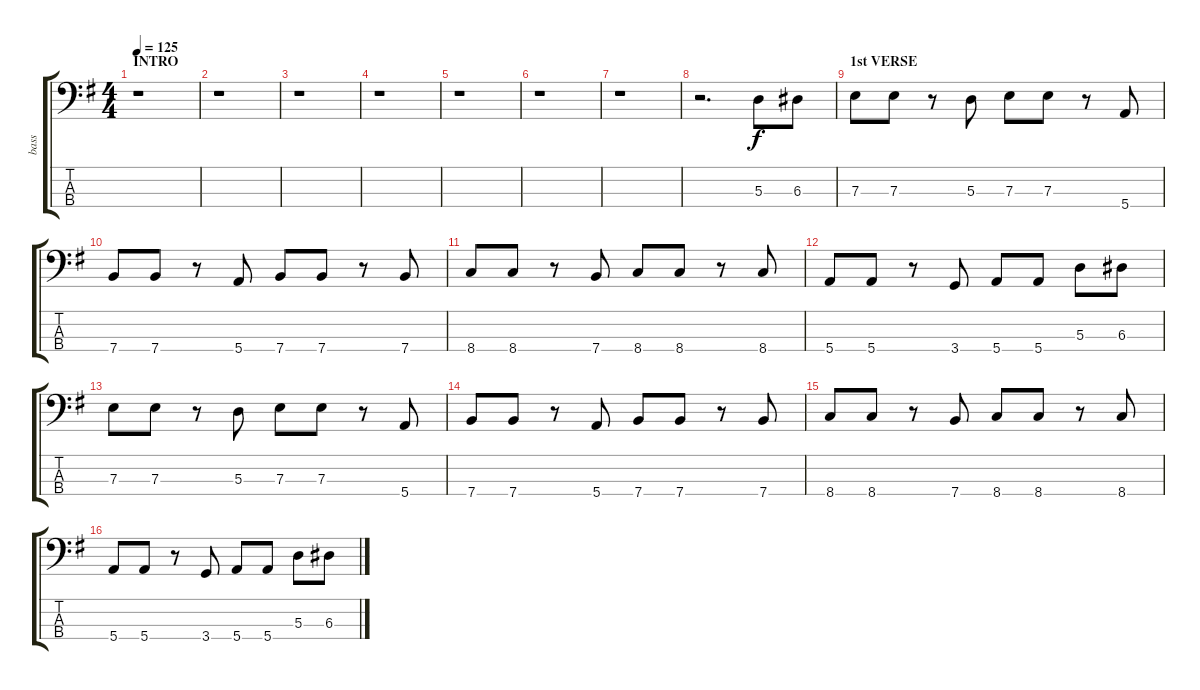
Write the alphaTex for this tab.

\track ("bass" "bass") {instrument electricbassfinger}
\staff {score tabs}
\tuning (G2 D2 A1 E1) {hide}
\ts (4 4)
\section ("" "INTRO")
\tempo 125
\clef f4
\ks eminor
r.1{dy f instrument electricbassfinger} |
r.1 |
r.1 |
r.1 |
r.1 |
r.1 |
r.1 |
r.2{d} 5.3.8 6.3.8 |
\section ("" "1st VERSE")
7.3.8 7.3.8 r.8 5.3.8 7.3.8 7.3.8 r.8 5.4.8 |
7.4.8 7.4.8 r.8 5.4.8 7.4.8 7.4.8 r.8 7.4.8 |
8.4.8 8.4.8 r.8 7.4.8 8.4.8 8.4.8 r.8 8.4.8 |
5.4.8 5.4.8 r.8 3.4.8 5.4.8 5.4.8 5.3.8 6.3.8 |
7.3.8 7.3.8 r.8 5.3.8 7.3.8 7.3.8 r.8 5.4.8 |
7.4.8 7.4.8 r.8 5.4.8 7.4.8 7.4.8 r.8 7.4.8 |
8.4.8 8.4.8 r.8 7.4.8 8.4.8 8.4.8 r.8 8.4.8 |
5.4.8 5.4.8 r.8 3.4.8 5.4.8 5.4.8 5.3.8 6.3.8
